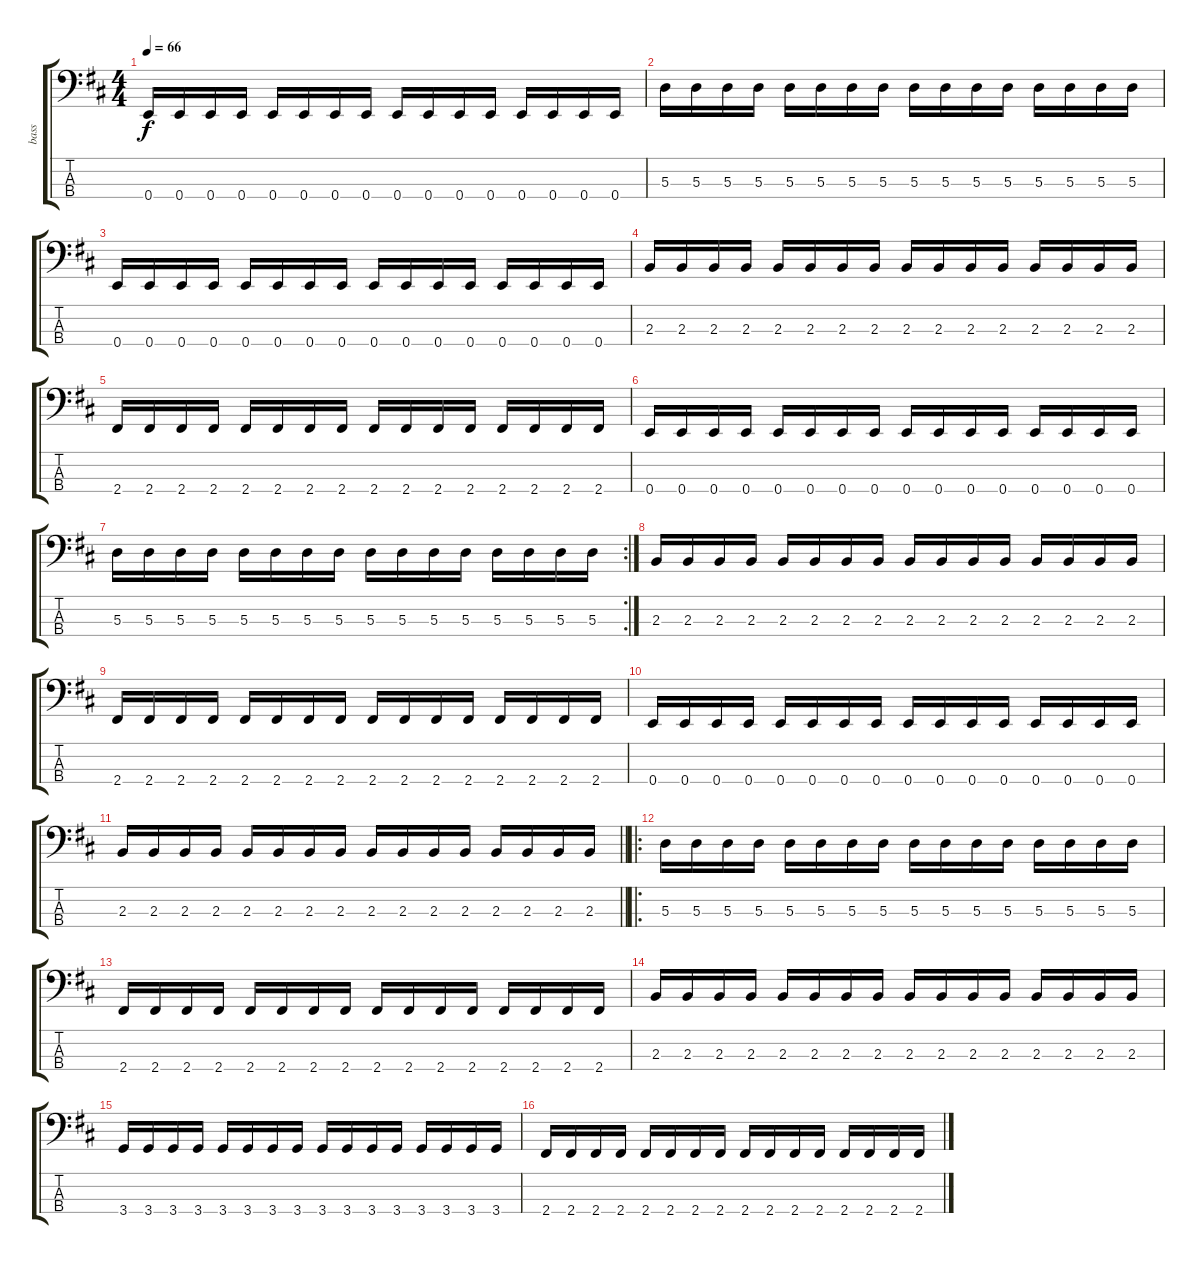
\track ("bass" "bass") {instrument electricbassfinger}
\staff {score tabs}
\tuning (G2 D2 A1 E1) {hide}
\ts (4 4)
\tempo 66
\clef f4
\ks d
0.4.16{dy f} 0.4.16 0.4.16 0.4.16 0.4.16 0.4.16 0.4.16 0.4.16 0.4.16 0.4.16 0.4.16 0.4.16 0.4.16 0.4.16 0.4.16 0.4.16 |
5.3.16 5.3.16 5.3.16 5.3.16 5.3.16 5.3.16 5.3.16 5.3.16 5.3.16 5.3.16 5.3.16 5.3.16 5.3.16 5.3.16 5.3.16 5.3.16 |
0.4.16 0.4.16 0.4.16 0.4.16 0.4.16 0.4.16 0.4.16 0.4.16 0.4.16 0.4.16 0.4.16 0.4.16 0.4.16 0.4.16 0.4.16 0.4.16 |
2.3.16 2.3.16 2.3.16 2.3.16 2.3.16 2.3.16 2.3.16 2.3.16 2.3.16 2.3.16 2.3.16 2.3.16 2.3.16 2.3.16 2.3.16 2.3.16 |
2.4.16 2.4.16 2.4.16 2.4.16 2.4.16 2.4.16 2.4.16 2.4.16 2.4.16 2.4.16 2.4.16 2.4.16 2.4.16 2.4.16 2.4.16 2.4.16 |
0.4.16 0.4.16 0.4.16 0.4.16 0.4.16 0.4.16 0.4.16 0.4.16 0.4.16 0.4.16 0.4.16 0.4.16 0.4.16 0.4.16 0.4.16 0.4.16 |
\rc 2
5.3.16 5.3.16 5.3.16 5.3.16 5.3.16 5.3.16 5.3.16 5.3.16 5.3.16 5.3.16 5.3.16 5.3.16 5.3.16 5.3.16 5.3.16 5.3.16 |
2.3.16 2.3.16 2.3.16 2.3.16 2.3.16 2.3.16 2.3.16 2.3.16 2.3.16 2.3.16 2.3.16 2.3.16 2.3.16 2.3.16 2.3.16 2.3.16 |
2.4.16 2.4.16 2.4.16 2.4.16 2.4.16 2.4.16 2.4.16 2.4.16 2.4.16 2.4.16 2.4.16 2.4.16 2.4.16 2.4.16 2.4.16 2.4.16 |
0.4.16 0.4.16 0.4.16 0.4.16 0.4.16 0.4.16 0.4.16 0.4.16 0.4.16 0.4.16 0.4.16 0.4.16 0.4.16 0.4.16 0.4.16 0.4.16 |
\barLineRight lightlight
2.3.16 2.3.16 2.3.16 2.3.16 2.3.16 2.3.16 2.3.16 2.3.16 2.3.16 2.3.16 2.3.16 2.3.16 2.3.16 2.3.16 2.3.16 2.3.16 |
\ro
5.3.16 5.3.16 5.3.16 5.3.16 5.3.16 5.3.16 5.3.16 5.3.16 5.3.16 5.3.16 5.3.16 5.3.16 5.3.16 5.3.16 5.3.16 5.3.16 |
2.4.16 2.4.16 2.4.16 2.4.16 2.4.16 2.4.16 2.4.16 2.4.16 2.4.16 2.4.16 2.4.16 2.4.16 2.4.16 2.4.16 2.4.16 2.4.16 |
2.3.16 2.3.16 2.3.16 2.3.16 2.3.16 2.3.16 2.3.16 2.3.16 2.3.16 2.3.16 2.3.16 2.3.16 2.3.16 2.3.16 2.3.16 2.3.16 |
3.4.16 3.4.16 3.4.16 3.4.16 3.4.16 3.4.16 3.4.16 3.4.16 3.4.16 3.4.16 3.4.16 3.4.16 3.4.16 3.4.16 3.4.16 3.4.16 |
2.4.16 2.4.16 2.4.16 2.4.16 2.4.16 2.4.16 2.4.16 2.4.16 2.4.16 2.4.16 2.4.16 2.4.16 2.4.16 2.4.16 2.4.16 2.4.16
